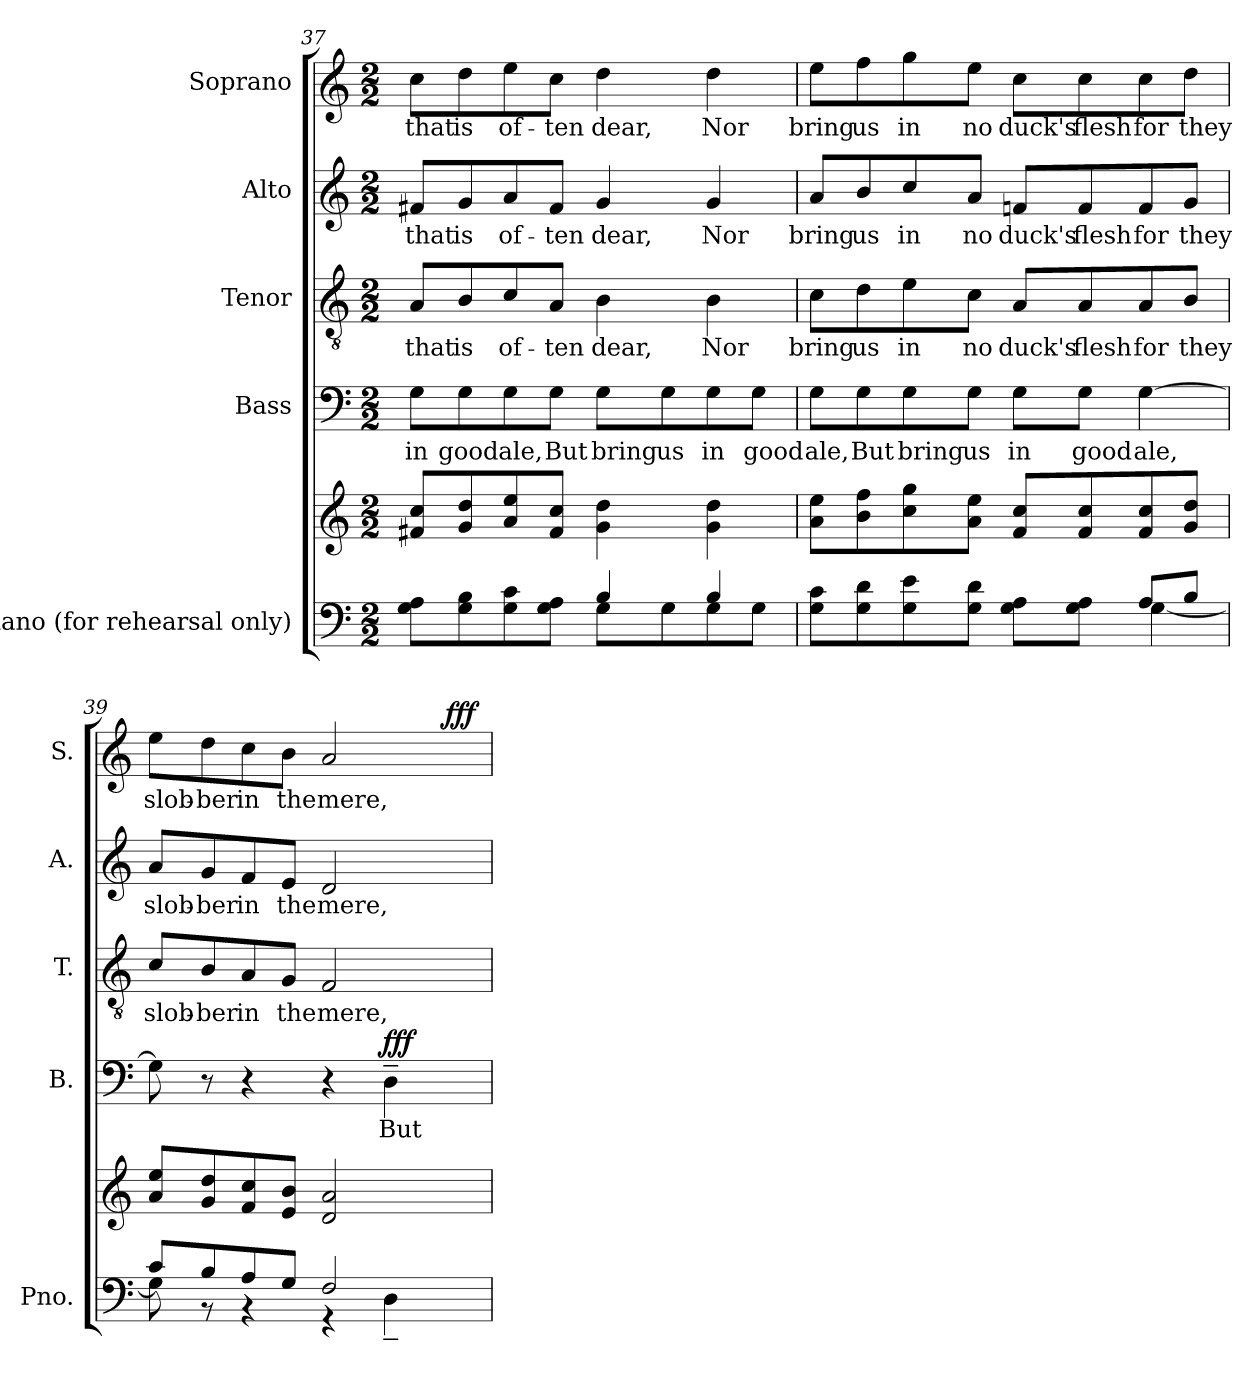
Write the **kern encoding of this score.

**kern	**kern	**kern	**text	**dynam	**kern	**text	**kern	**text	**kern	**text	**dynam
*part5	*part5	*part4	*part4	*part4	*part3	*part3	*part2	*part2	*part1	*part1	*part1
*staff6	*staff5	*staff4	*staff4	*staff4	*staff3	*staff3	*staff2	*staff2	*staff1	*staff1	*staff1
*I"Piano (for  rehearsal  only)	*	*I"Bass	*	*	*I"Tenor	*	*I"Alto	*	*I"Soprano	*	*
*I'Pno.	*	*I'B.	*	*	*I'T.	*	*I'A.	*	*I'S.	*	*
*clefF4	*clefG2	*clefF4	*	*	*clefGv2	*	*clefG2	*	*clefG2	*	*
*	*	*	*	*	*ITrd7c12	*	*	*	*	*	*
*k[]	*k[]	*k[]	*	*	*k[]	*	*k[]	*	*k[]	*	*
*C:	*C:	*C:	*	*	*C:	*	*C:	*	*C:	*	*
*M2/2	*M2/2	*M2/2	*	*	*M2/2	*	*M2/2	*	*M2/2	*	*
=37	=37	=37	=37	=37	=37	=37	=37	=37	=37	=37	=37
*^	*	*	*	*	*	*	*	*	*	*	*
!	!	!	!	!LO:LY:b:color=#000000	!	!	!	!	!	!	!	!
!	!	!	!	!	!	!	!LO:LY:b:color=#000000	!	!	!	!	!
!	!	!	!	!	!	!	!	!	!LO:LY:b:color=#000000	!	!	!
!	!	!	!	!	!	!	!	!	!	!	!LO:LY:b:color=#000000	!
2ryy	8Gi\ 8AiL	8f#Xi/ 8cciL	8Gi\L	in	.	8AAi/L	that	8f#Xi/L	that	8cci\L	that	.
!	!	!	!	!LO:LY:b:color=#000000	!	!	!	!	!	!	!	!
!	!	!	!	!	!	!	!LO:LY:b:color=#000000	!	!	!	!	!
!	!	!	!	!	!	!	!	!	!LO:LY:b:color=#000000	!	!	!
!	!	!	!	!	!	!	!	!	!	!	!LO:LY:b:color=#000000	!
.	8Gi\ 8Bi	8gi/ 8ddi	8Gi\	good	.	8BBi/	is	8gi/	is	8ddi\	is	.
!	!	!	!	!LO:LY:b:color=#000000	!	!	!	!	!	!	!	!
!	!	!	!	!	!	!	!LO:LY:b:color=#000000	!	!	!	!	!
!	!	!	!	!	!	!	!	!	!LO:LY:b:color=#000000	!	!	!
!	!	!	!	!	!	!	!	!	!	!	!LO:LY:b:color=#000000	!
.	8Gi\ 8ci	8ai/ 8eei	8Gi\	ale,	.	8Ci/	of-	8ai/	of-	8eei\	of-	.
!	!	!	!	!LO:LY:b:color=#000000	!	!	!	!	!	!	!	!
!	!	!	!	!	!	!	!LO:LY:b:color=#000000	!	!	!	!	!
!	!	!	!	!	!	!	!	!	!LO:LY:b:color=#000000	!	!	!
!	!	!	!	!	!	!	!	!	!	!	!LO:LY:b:color=#000000	!
.	8Gi\ 8AiJ	8f#i/ 8cciJ	8Gi\J	But	.	8AAi/J	-ten	8f#i/J	-ten	8cci\J	-ten	.
!	!	!	!	!LO:LY:b:color=#000000	!	!	!	!	!	!	!	!
!	!	!	!	!	!	!	!LO:LY:b:color=#000000	!	!	!	!	!
!	!	!	!	!	!	!	!	!	!LO:LY:b:color=#000000	!	!	!
!	!	!	!	!	!	!	!	!	!	!	!LO:LY:b:color=#000000	!
4Bi/	8Gi\L	4gi\ 4ddi	8Gi\L	bring	.	4BBi\	dear,	4gi/	dear,	4ddi\	dear,	.
!	!	!	!	!LO:LY:b:color=#000000	!	!	!	!	!	!	!	!
.	8Gi\	.	8Gi\	us	.	.	.	.	.	.	.	.
!	!	!	!	!LO:LY:b:color=#000000	!	!	!	!	!	!	!	!
!	!	!	!	!	!	!	!LO:LY:b:color=#000000	!	!	!	!	!
!	!	!	!	!	!	!	!	!	!LO:LY:b:color=#000000	!	!	!
!	!	!	!	!	!	!	!	!	!	!	!LO:LY:b:color=#000000	!
4Bi/	8Gi\	4gi\ 4ddi	8Gi\	in	.	4BBi\	Nor	4gi/	Nor	4ddi\	Nor	.
!	!	!	!	!LO:LY:b:color=#000000	!	!	!	!	!	!	!	!
.	8Gi\J	.	8Gi\J	good	.	.	.	.	.	.	.	.
!!LO:LB:g=z
=38	=38	=38	=38	=38	=38	=38	=38	=38	=38	=38	=38	=38
!	!	!	!	!LO:LY:b:color=#000000	!	!	!	!	!	!	!	!
!	!	!	!	!	!	!	!LO:LY:b:color=#000000	!	!	!	!	!
!	!	!	!	!	!	!	!	!	!LO:LY:b:color=#000000	!	!	!
!	!	!	!	!	!	!	!	!	!	!	!LO:LY:b:color=#000000	!
2.ryy	8Gi\ 8ciL	8ai\ 8eeiL	8Gi\L	ale,	.	8Ci\L	bring	8ai/L	bring	8eei\L	bring	.
!	!	!	!	!LO:LY:b:color=#000000	!	!	!	!	!	!	!	!
!	!	!	!	!	!	!	!LO:LY:b:color=#000000	!	!	!	!	!
!	!	!	!	!	!	!	!	!	!LO:LY:b:color=#000000	!	!	!
!	!	!	!	!	!	!	!	!	!	!	!LO:LY:b:color=#000000	!
.	8Gi\ 8di	8bi\ 8ffi	8Gi\	But	.	8Di\	us	8bi/	us	8ffi\	us	.
!	!	!	!	!LO:LY:b:color=#000000	!	!	!	!	!	!	!	!
!	!	!	!	!	!	!	!LO:LY:b:color=#000000	!	!	!	!	!
!	!	!	!	!	!	!	!	!	!LO:LY:b:color=#000000	!	!	!
!	!	!	!	!	!	!	!	!	!	!	!LO:LY:b:color=#000000	!
.	8Gi\ 8ei	8cci\ 8ggi	8Gi\	bring	.	8Ei\	in	8cci/	in	8ggi\	in	.
!	!	!	!	!LO:LY:b:color=#000000	!	!	!	!	!	!	!	!
!	!	!	!	!	!	!	!LO:LY:b:color=#000000	!	!	!	!	!
!	!	!	!	!	!	!	!	!	!LO:LY:b:color=#000000	!	!	!
!	!	!	!	!	!	!	!	!	!	!	!LO:LY:b:color=#000000	!
.	8Gi\ 8diJ	8ai\ 8eeiJ	8Gi\J	us	.	8Ci\J	no	8ai/J	no	8eei\J	no	.
!	!	!	!	!LO:LY:b:color=#000000	!	!	!	!	!	!	!	!
!	!	!	!	!	!	!	!LO:LY:b:color=#000000	!	!	!	!	!
!	!	!	!	!	!	!	!	!	!LO:LY:b:color=#000000	!	!	!
!	!	!	!	!	!	!	!	!	!	!	!LO:LY:b:color=#000000	!
.	8Gi\ 8AiL	8fi/ 8cciL	8Gi\L	in	.	8AAi/L	duck's	8fni/L	duck's	8cci\L	duck's	.
!	!	!	!	!LO:LY:b:color=#000000	!	!	!	!	!	!	!	!
!	!	!	!	!	!	!	!LO:LY:b:color=#000000	!	!	!	!	!
!	!	!	!	!	!	!	!	!	!LO:LY:b:color=#000000	!	!	!
!	!	!	!	!	!	!	!	!	!	!	!LO:LY:b:color=#000000	!
.	8Gi\ 8AiJ	8fi/ 8cci	8Gi\J	good	.	8AAi/	flesh	8fi/	flesh	8cci\	flesh	.
!	!	!	!	!LO:LY:b:color=#000000	!	!	!	!	!	!	!	!
!	!	!	!	!	!	!	!LO:LY:b:color=#000000	!	!	!	!	!
!	!	!	!	!	!	!	!	!	!LO:LY:b:color=#000000	!	!	!
!	!	!	!	!	!	!	!	!	!	!	!LO:LY:b:color=#000000	!
8Ai/L	[4Gi\	8fi/ 8cci	[4Gi\	ale,	.	8AAi/	for	8fi/	for	8cci\	for	.
!	!	!	!	!	!	!	!LO:LY:b:color=#000000	!	!	!	!	!
!	!	!	!	!	!	!	!	!	!LO:LY:b:color=#000000	!	!	!
!	!	!	!	!	!	!	!	!	!	!	!LO:LY:b:color=#000000	!
8Bi/J	.	8gi/ 8ddiJ	.	.	.	8BBi/J	they	8gi/J	they	8ddi\J	they	.
=39	=39	=39	=39	=39	=39	=39	=39	=39	=39	=39	=39	=39
!	!	!	!	!	!	!	!LO:LY:b:color=#000000	!	!	!	!	!
!	!	!	!	!	!	!	!	!	!LO:LY:b:color=#000000	!	!	!
!	!	!	!	!	!	!	!	!	!	!	!LO:LY:b:color=#000000	!
*	*	*	*	*	*	*	*	*	*	*^	*	*
8ci/L	8Gi\]	8ai/ 8eeiL	8Gi\]	.	.	8Ci/L	slob-	8ai/L	slob-	8eei\L	2ryy	slob-	.
!	!	!	!	!	!	!	!LO:LY:b:color=#000000	!	!	!	!	!	!
!	!	!	!	!	!	!	!	!	!LO:LY:b:color=#000000	!	!	!	!
!	!	!	!	!	!	!	!	!	!	!	!	!LO:LY:b:color=#000000	!
8Bi/	8r	8gi/ 8ddi	8r	.	.	8BBi/	-ber	8gi/	-ber	8ddi\	.	-ber	.
!	!	!	!	!	!	!	!LO:LY:b:color=#000000	!	!	!	!	!	!
!	!	!	!	!	!	!	!	!	!LO:LY:b:color=#000000	!	!	!	!
!	!	!	!	!	!	!	!	!	!	!	!	!LO:LY:b:color=#000000	!
8Ai/	4r	8fi/ 8cci	4r	.	.	8AAi/	in	8fi/	in	8cci\	.	in	.
!	!	!	!	!	!	!	!LO:LY:b:color=#000000	!	!	!	!	!	!
!	!	!	!	!	!	!	!	!	!LO:LY:b:color=#000000	!	!	!	!
!	!	!	!	!	!	!	!	!	!	!	!	!LO:LY:b:color=#000000	!
8Gi/J	.	8ei/ 8biJ	.	.	.	8GGi/J	the	8ei/J	the	8bi\J	.	the	.
!	!	!	!	!	!	!	!LO:LY:b:color=#000000	!	!	!	!	!	!
!	!	!	!	!	!	!	!	!	!LO:LY:b:color=#000000	!	!	!	!
!	!	!	!	!	!	!	!	!	!	!	!	!LO:LY:b:color=#000000	!
2Fi/	4r	2di/ 2ai	4r	.	.	2FFi/	mere,	2di/	mere,	2ai/	4ryy	mere,	.
!	!	!	!	!LO:LY:b:color=#000000	!	!	!	!	!	!	!	!	!
.	4D~i\	.	4D~i\	But	fff	.	.	.	.	.	8ryy	.	.
.	.	.	.	.	.	.	.	.	.	.	64ryy	.	.
.	.	.	.	.	.	.	.	.	.	.	128...ryy	.	.
.	.	.	.	.	.	.	.	.	.	.	16ryy	.	fff
.	.	.	.	.	.	.	.	.	.	.	32ryy	.	.
.	.	.	.	.	.	.	.	.	.	.	1024ryy	.	.
*v	*v	*	*	*	*	*	*	*	*	*v	*v	*	*
=	=	=	=	=	=	=	=	=	=	=	=
*-	*-	*-	*-	*-	*-	*-	*-	*-	*-	*-	*-
